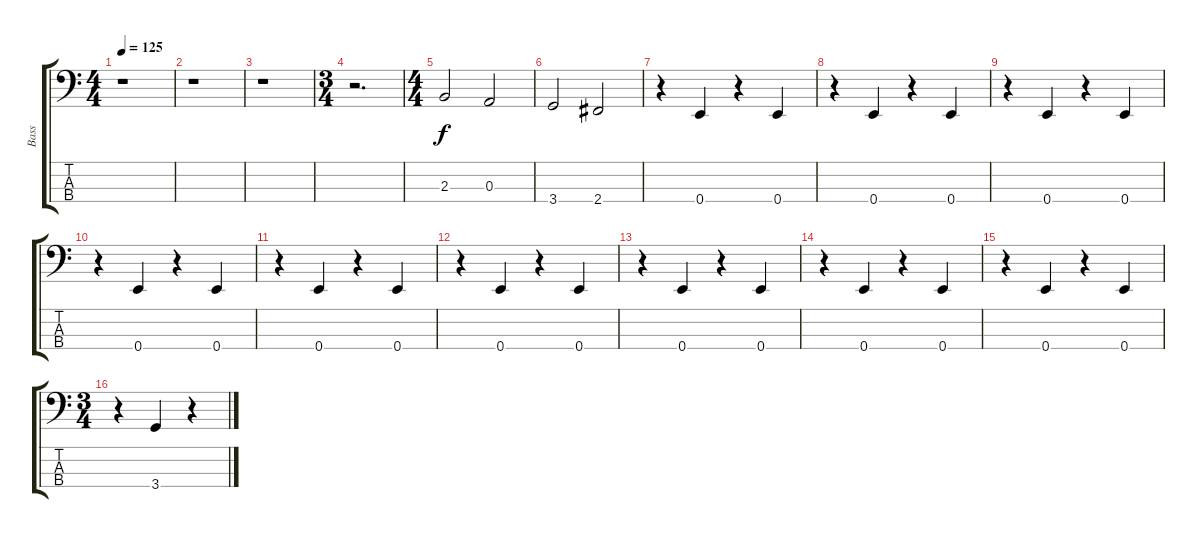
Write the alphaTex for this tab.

\track ("Bass" "Bass") {instrument electricbasspick}
\staff {score tabs}
\tuning (G2 D2 A1 E1) {hide}
\ts (4 4)
\tempo 125
\clef f4
\ks c
r.1{dy f} |
r.1 |
r.1 |
\ts (3 4)
r.2{d} |
\ts (4 4)
2.3.2 0.3.2 |
3.4.2 2.4.2 |
r.4 0.4.4 r.4 0.4.4 |
r.4 0.4.4 r.4 0.4.4 |
r.4 0.4.4 r.4 0.4.4 |
r.4 0.4.4 r.4 0.4.4 |
r.4 0.4.4 r.4 0.4.4 |
r.4 0.4.4 r.4 0.4.4 |
r.4 0.4.4 r.4 0.4.4 |
r.4 0.4.4 r.4 0.4.4 |
r.4 0.4.4 r.4 0.4.4 |
\ts (3 4)
r.4 3.4.4 r.4
